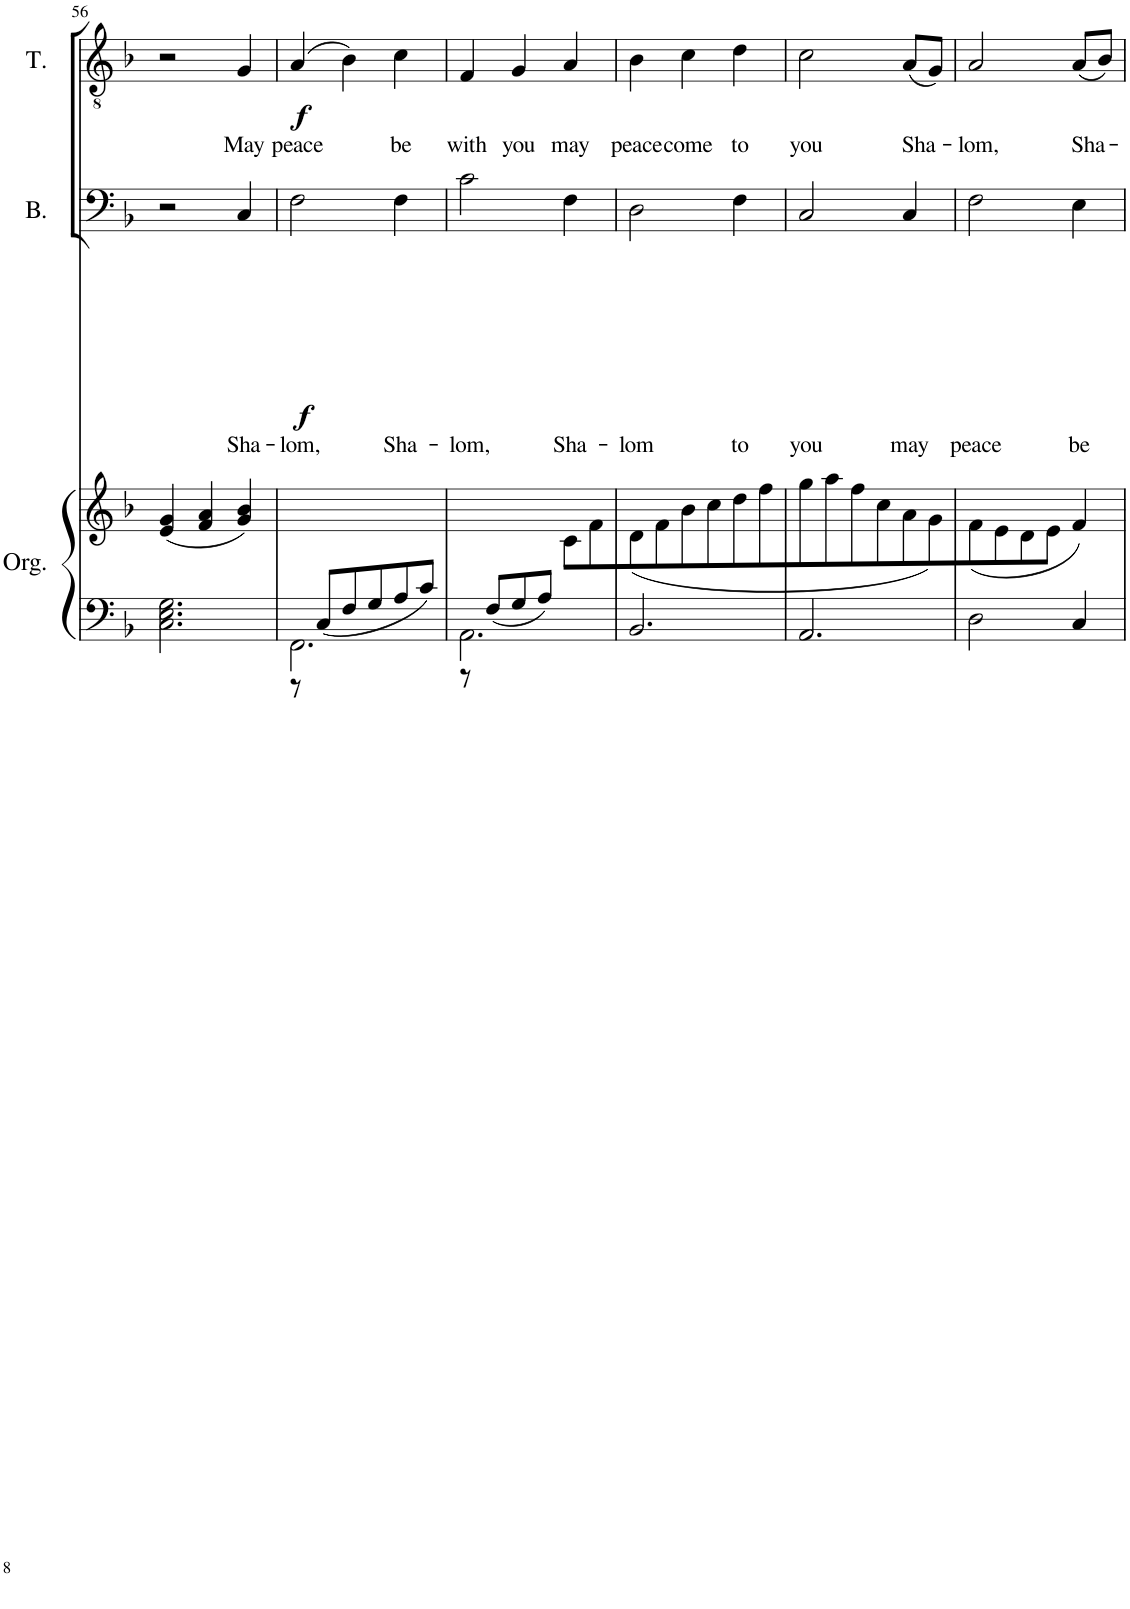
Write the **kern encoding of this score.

**kern	**kern	**dynam	**kern	**text	**dynam	**kern	**text	**dynam
*part3	*part3	*part3	*part2	*part2	*part2	*part1	*part1	*part1
*staff4	*staff3	*staff3/4	*staff2	*staff2	*staff2	*staff1	*staff1	*staff1
*I"Organ	*	*	*I"Bass	*	*	*I"Tenor	*	*
*I'Org.	*	*	*I'B.	*	*	*I'T.	*	*
!!LO:PB:g=z
*clefF4	*clefG2	*	*clefF4	*	*	*clefGv2	*	*
*k[b-]	*k[b-]	*	*k[b-]	*	*	*k[b-]	*	*
*M3/4	*M3/4	*	*M3/4	*	*	*M3/4	*	*
=56	=56	=56	=56	=56	=56	=56	=56	=56
2.C\ 2.E\ 2.G\	(4e/ 4g/	.	2r	.	.	2r	.	.
.	4f/ 4a/	.	.	.	.	.	.	.
!	!	!	!	!LO:LY:b	!LO:DY:b	!	!LO:LY:b	!LO:DY:b
.	4g/ 4b-/)	.	4C/	Sha-	f	4G/	May	f
=57	=57	=57	=57	=57	=57	=57	=57	=57
*^	*	*	*	*	*	*	*	*
!	!	!	!LO:DY:b=2	!	!LO:LY:b	!	!	!LO:LY:b	!
2.FF\	8r	2.ryy	f	2F\	-lom,	.	(4A/	peace	.
.	8C/L	.	.	.	.	.	.	.	.
.	8F/	.	.	.	.	.	4B-\)	.	.
.	8G/	.	.	.	.	.	.	.	.
!	!	!	!	!	!LO:LY:b	!	!	!LO:LY:b	!
.	8A/	.	.	4F\	Sha-	.	4c\	be	.
.	8c/J	.	.	.	.	.	.	.	.
=58	=58	=58	=58	=58	=58	=58	=58	=58	=58
*	*	*^	*	*	*	*	*	*	*
!	!	!	!	!	!	!LO:LY:b	!	!	!LO:LY:b	!
2.AA\	8r	2.ryy	2ryy	.	2c\	-lom,	.	4F/	with	.
.	8F/L	.	.	.	.	.	.	.	.	.
!	!	!	!	!	!	!	!	!	!LO:LY:b	!
.	8G/	.	.	.	.	.	.	4G/	you	.
.	8A/J	.	.	.	.	.	.	.	.	.
!	!	!	!	!	!	!LO:LY:b	!	!	!LO:LY:b	!
.	4ryy	.	8c\L	.	4F\	Sha-	.	4A/	may	.
.	.	.	8f\	.	.	.	.	.	.	.
*v	*v	*	*	*	*	*	*	*	*	*
=59	=59	=59	=59	=59	=59	=59	=59	=59	=59
!	!	!	!	!	!LO:LY:b	!	!	!LO:LY:b	!
2.BB-/	2.ryy	(8d\	.	2D\	-lom	.	4B-\	peace	.
.	.	8f\	.	.	.	.	.	.	.
!	!	!	!	!	!	!	!	!LO:LY:b	!
.	.	8b-\	.	.	.	.	4c\	come	.
.	.	8cc\	.	.	.	.	.	.	.
!	!	!	!	!	!LO:LY:b	!	!	!LO:LY:b	!
.	.	8dd\	.	4F\	to	.	4d\	to	.
.	.	8ff\	.	.	.	.	.	.	.
=60	=60	=60	=60	=60	=60	=60	=60	=60	=60
!	!	!	!	!	!LO:LY:b	!	!	!LO:LY:b	!
2.AA/	2.ryy	8gg\	.	2C/	you	.	2c\	you	.
.	.	8aa\	.	.	.	.	.	.	.
.	.	8ff\	.	.	.	.	.	.	.
.	.	8cc\	.	.	.	.	.	.	.
!	!	!	!	!	!LO:LY:b	!	!	!LO:LY:b	!
.	.	8a\	.	4C/	may	.	(8A/L	Sha-	.
.	.	8g\)	.	.	.	.	8G/J)	.	.
=61	=61	=61	=61	=61	=61	=61	=61	=61	=61
!	!	!	!	!	!LO:LY:b	!	!	!LO:LY:b	!
2D\	2.ryy	(8f\	.	2F\	peace	.	2A/	-lom,	.
.	.	8e\	.	.	.	.	.	.	.
.	.	8d\	.	.	.	.	.	.	.
.	.	8e\J	.	.	.	.	.	.	.
!	!	!	!	!	!LO:LY:b	!	!	!LO:LY:b	!
4C/	.	4f/)	.	4E\	be	.	(8A/L	Sha-	.
.	.	.	.	.	.	.	8B-/J)	.	.
*	*v	*v	*	*	*	*	*	*	*
=	=	=	=	=	=	=	=	=
*-	*-	*-	*-	*-	*-	*-	*-	*-
